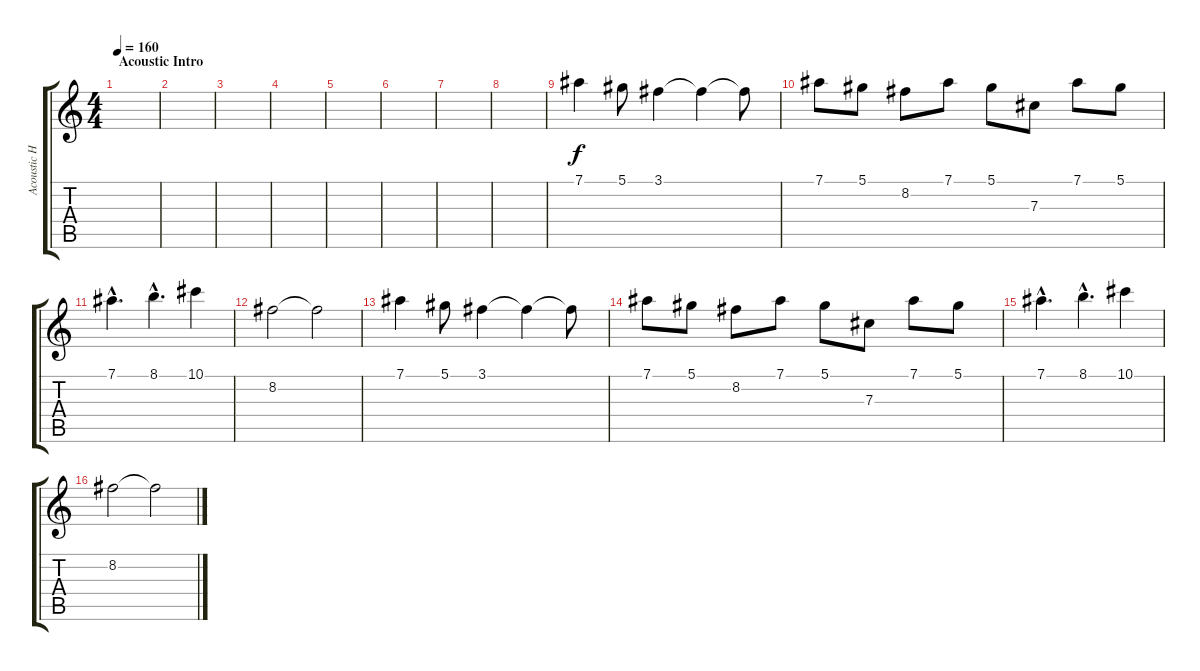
\track ("Acoustic Harmony" "Acoustic H") {instrument acousticguitarnylon}
\staff {score tabs}
\tuning (Eb4 Bb3 Gb3 Db3 Ab2 Eb2) {hide}
\ts (4 4)
\section ("" "Acoustic Intro")
\tempo 160
\clef g2
\ks c
|
|
|
|
|
|
|
|
7.1.4 5.1.8 3.1.4 3.1{t}.4 3.1{t}.8 |
7.1.8 5.1.8 8.2.8 7.1.8 5.1.8 7.3.8 7.1.8 5.1.8 |
7.1{hac}.4{d} 8.1{hac}.4{d} 10.1.4 |
8.2.2 8.2{t}.2 |
7.1.4 5.1.8 3.1.4 3.1{t}.4 3.1{t}.8 |
7.1.8 5.1.8 8.2.8 7.1.8 5.1.8 7.3.8 7.1.8 5.1.8 |
7.1{hac}.4{d} 8.1{hac}.4{d} 10.1.4 |
8.2.2 8.2{t}.2
